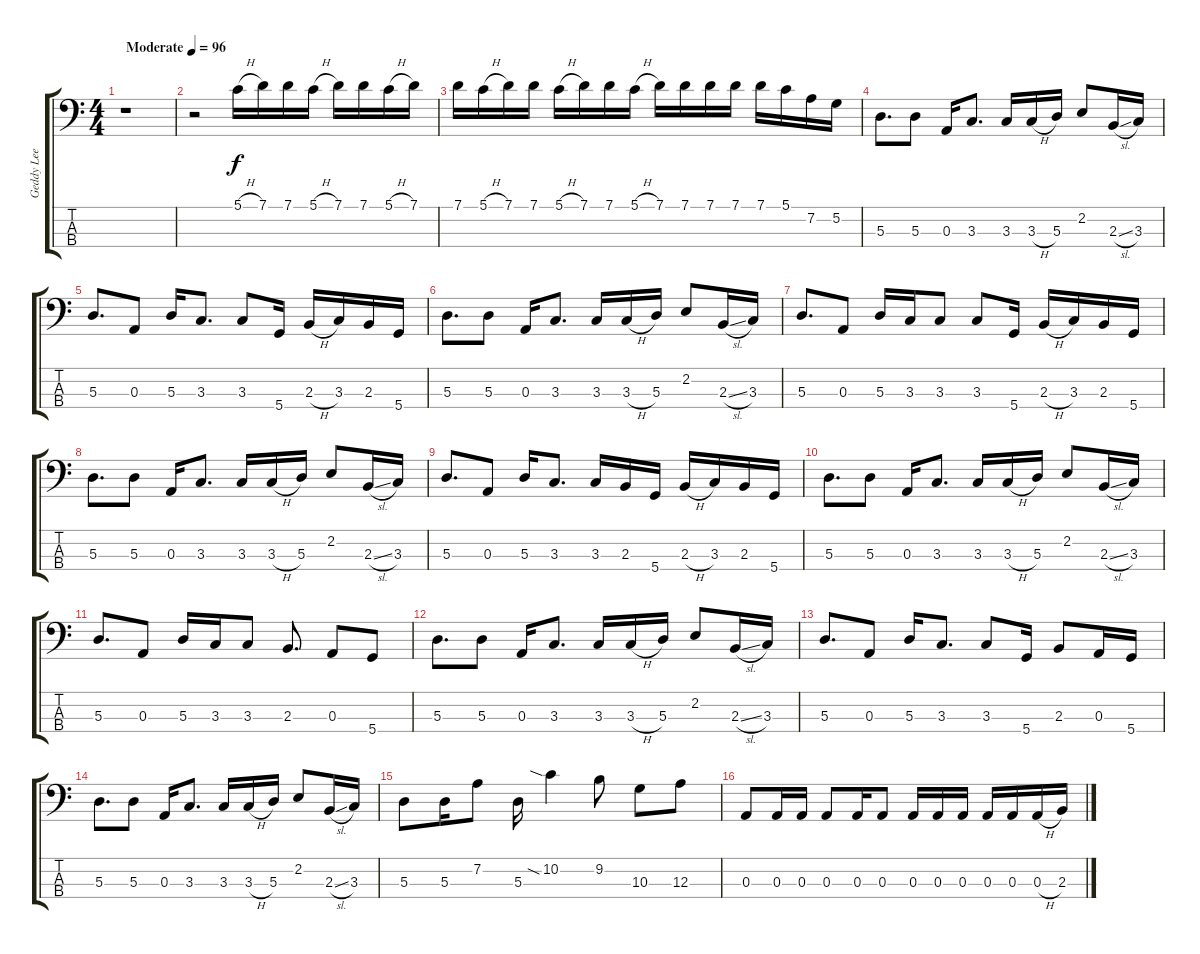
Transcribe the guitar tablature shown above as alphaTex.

\track ("Geddy Lee" "Geddy Lee") {instrument electricbassfinger}
\staff {score tabs}
\tuning (G2 D2 A1 D1) {hide}
\ts (4 4)
\tempo (96 "Moderate")
\clef f4
\ks c
r.1{dy f instrument electricbassfinger} |
r.2 5.1{h}.16 7.1.16 7.1.16 5.1{h}.16 7.1.16 7.1.16 5.1{h}.16 7.1.16 |
7.1.16 5.1{h}.16 7.1.16 7.1.16 5.1{h}.16 7.1.16 7.1.16 5.1{h}.16 7.1.16 7.1.16 7.1.16 7.1.16 7.1.16 5.1.16 7.2.16 5.2.16 |
5.3.8{d} 5.3.8 0.3.16 3.3.8{d} 3.3.16 3.3{h}.16 5.3.16 2.2.8 2.3{sl}.16 3.3.16 |
5.3.8{d} 0.3.8 5.3.16 3.3.8{d} 3.3.8 5.4.16 2.3{h}.16 3.3.16 2.3.16 5.4.16 |
5.3.8{d} 5.3.8 0.3.16 3.3.8{d} 3.3.16 3.3{h}.16 5.3.16 2.2.8 2.3{sl}.16 3.3.16 |
5.3.8{d} 0.3.8 5.3.16 3.3.16 3.3.8 3.3.8 5.4.16 2.3{h}.16 3.3.16 2.3.16 5.4.16 |
5.3.8{d} 5.3.8 0.3.16 3.3.8{d} 3.3.16 3.3{h}.16 5.3.16 2.2.8 2.3{sl}.16 3.3.16 |
5.3.8{d} 0.3.8 5.3.16 3.3.8{d} 3.3.16 2.3.16 5.4.16 2.3{h}.16 3.3.16 2.3.16 5.4.16 |
5.3.8{d} 5.3.8 0.3.16 3.3.8{d} 3.3.16 3.3{h}.16 5.3.16 2.2.8 2.3{sl}.16 3.3.16 |
5.3.8{d} 0.3.8 5.3.16 3.3.16 3.3.8 2.3.8{d} 0.3.8 5.4.8 |
5.3.8{d} 5.3.8 0.3.16 3.3.8{d} 3.3.16 3.3{h}.16 5.3.16 2.2.8 2.3{sl}.16 3.3.16 |
5.3.8{d} 0.3.8 5.3.16 3.3.8{d} 3.3.8 5.4.16 2.3.8 0.3.16 5.4.16 |
5.3.8{d} 5.3.8 0.3.16 3.3.8{d} 3.3.16 3.3{h}.16 5.3.16 2.2.8 2.3{sl}.16 3.3.16 |
5.3.8 5.3.16 7.2.8 5.3.16 10.2{sia}.4 9.2.8 10.3.8 12.3.8 |
0.3.8 0.3.16 0.3.16 0.3.8 0.3.16 0.3.8 0.3.16 0.3.16 0.3.16 0.3.16 0.3.16 0.3{h}.16 2.3.16
